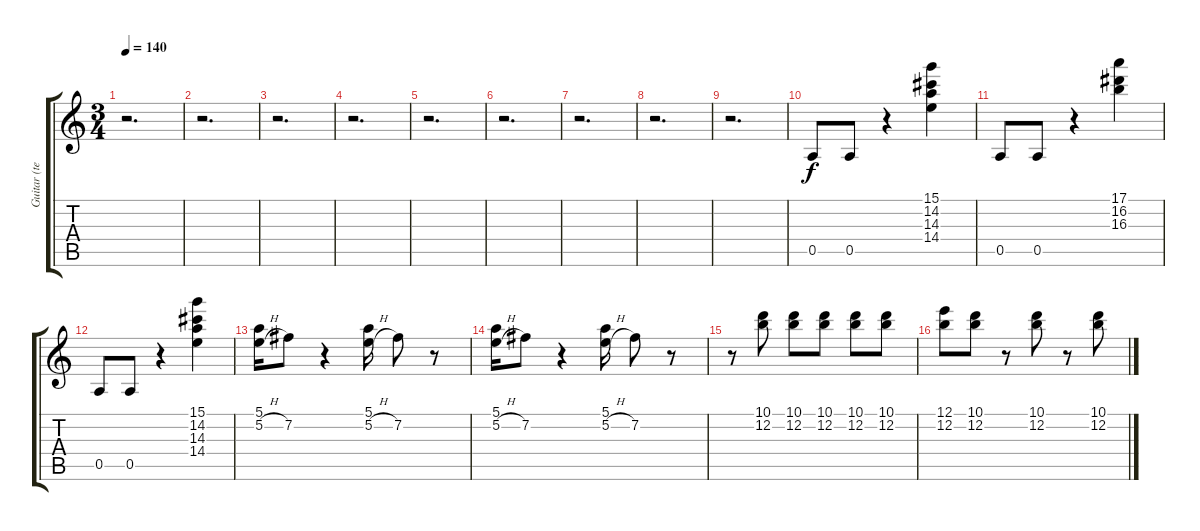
\track ("Guitar (tele)" "Guitar (te") {instrument overdrivenguitar}
\staff {score tabs}
\tuning (E4 B3 G3 D3 A2 E2) {hide}
\ts (3 4)
\tempo 140
\clef g2
\ks c
r.2{d dy f} |
r.2{d} |
r.2{d} |
r.2{d} |
r.2{d} |
r.2{d} |
r.2{d} |
r.2{d} |
r.2{d} |
0.5.8 0.5.8 r.4 (15.1 14.2 14.3 14.4).4 |
0.5.8 0.5.8 r.4 (17.1 16.2 16.3).4 |
0.5.8 0.5.8 r.4 (15.1 14.2 14.3 14.4).4 |
(5.1 5.2{h}).16 7.2.8 r.4 (5.1 5.2{h}).16 7.2.8 r.8 |
(5.1 5.2{h}).16 7.2.8 r.4 (5.1 5.2{h}).16 7.2.8 r.8 |
r.8 (10.1 12.2).8 (10.1 12.2).8 (10.1 12.2).8 (10.1 12.2).8 (10.1 12.2).8 |
(12.1 12.2).8 (10.1 12.2).8 r.8 (10.1 12.2).8 r.8 (10.1 12.2).8
